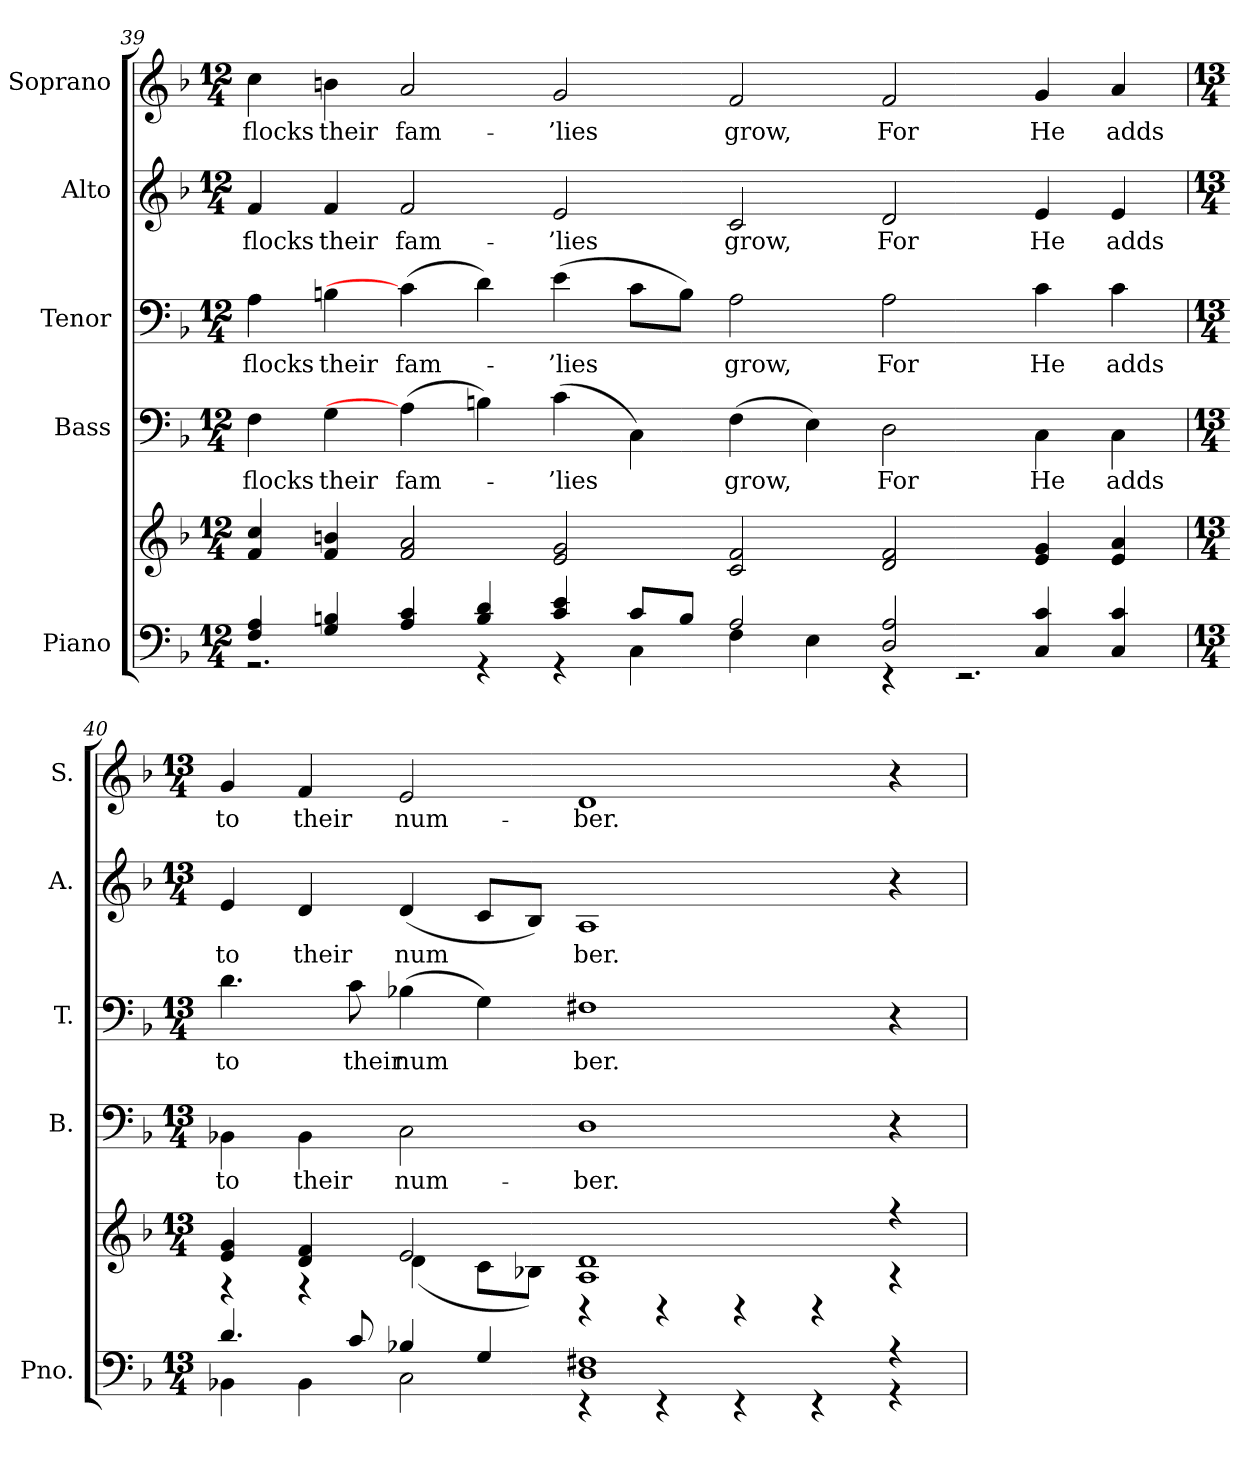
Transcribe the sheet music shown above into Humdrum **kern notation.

**kern	**kern	**kern	**text	**kern	**text	**kern	**text	**kern	**text
*part5	*part5	*part4	*part4	*part3	*part3	*part2	*part2	*part1	*part1
*staff6	*staff5	*staff4	*staff4	*staff3	*staff3	*staff2	*staff2	*staff1	*staff1
*I"Piano	*	*I"Bass	*	*I"Tenor	*	*I"Alto	*	*I"Soprano	*
*I'Pno.	*	*I'B.	*	*I'T.	*	*I'A.	*	*I'S.	*
!!LO:PB:g=z
*clefF4	*clefG2	*clefF4	*	*clefF4	*	*clefG2	*	*clefG2	*
*k[b-]	*k[b-]	*k[b-]	*	*k[b-]	*	*k[b-]	*	*k[b-]	*
*F:	*F:	*F:	*	*F:	*	*F:	*	*F:	*
*M12/4	*M12/4	*M12/4	*	*M12/4	*	*M12/4	*	*M12/4	*
=39	=39	=39	=39	=39	=39	=39	=39	=39	=39
*^	*	*	*	*	*	*	*	*	*
!	!	!	!	!LO:LY:b:color=#000000	!	!	!	!	!	!
!	!	!	!	!	!	!LO:LY:b:color=#000000	!	!	!	!
!	!	!	!	!	!	!	!	!LO:LY:b:color=#000000	!	!
!	!	!	!	!	!	!	!	!	!	!LO:LY:b:color=#000000
4Fi/ 4Ai	2.r	4fi/ 4cci	4Fi\	flocks	4Ai\	flocks	4fi/	flocks	4cci\	flocks
!	!	!	!	!LO:LY:b:color=#000000	!	!	!	!	!	!
!	!	!	!	!	!	!LO:LY:b:color=#000000	!	!	!	!
!	!	!	!	!	!	!	!	!LO:LY:b:color=#000000	!	!
!	!	!	!	!	!	!	!	!	!	!LO:LY:b:color=#000000
4Gi/ 4Bni	.	4fi/ 4bni	4Gi\	their	4Bni\	their	4fi/	their	4bni\	their
!	!	!	!	!LO:LY:b:color=#000000	!	!	!	!	!	!
!	!	!	!	!	!	!LO:LY:b:color=#000000	!	!	!	!
!	!	!	!	!	!	!	!	!LO:LY:b:color=#000000	!	!
!	!	!	!	!	!	!	!	!	!	!LO:LY:b:color=#000000
4Ai/ 4ci	.	2fi/ 2ai	(4Ai\]	fam-	(4ci\]	fam-	2fi/	fam-	2ai/	fam-
4Bi/ 4di	4r	.	4Bni\)	.	4di\)	.	.	.	.	.
!	!	!	!	!LO:LY:b:color=#000000	!	!	!	!	!	!
!	!	!	!	!	!	!LO:LY:b:color=#000000	!	!	!	!
!	!	!	!	!	!	!	!	!LO:LY:b:color=#000000	!	!
!	!	!	!	!	!	!	!	!	!	!LO:LY:b:color=#000000
4ci/ 4ei	4r	2ei/ 2gi	(4ci\	-’lies	(4ei\	-’lies	2ei/	-’lies	2gi/	-’lies
8ci/L	4Ci\	.	4Ci\)	.	8ci\L	.	.	.	.	.
8Bi/J	.	.	.	.	8Bi\J)	.	.	.	.	.
!	!	!	!	!LO:LY:b:color=#000000	!	!	!	!	!	!
!	!	!	!	!	!	!LO:LY:b:color=#000000	!	!	!	!
!	!	!	!	!	!	!	!	!LO:LY:b:color=#000000	!	!
!	!	!	!	!	!	!	!	!	!	!LO:LY:b:color=#000000
2Ai/	4Fi\	2ci/ 2fi	(4Fi\	grow,	2Ai\	grow,	2ci/	grow,	2fi/	grow,
.	4Ei\	.	4Ei\)	.	.	.	.	.	.	.
!	!	!	!	!LO:LY:b:color=#000000	!	!	!	!	!	!
!	!	!	!	!	!	!LO:LY:b:color=#000000	!	!	!	!
!	!	!	!	!	!	!	!	!LO:LY:b:color=#000000	!	!
!	!	!	!	!	!	!	!	!	!	!LO:LY:b:color=#000000
2Di/ 2Ai	4r	2di/ 2fi	2Di\	For	2Ai\	For	2di/	For	2fi/	For
.	2.r	.	.	.	.	.	.	.	.	.
!	!	!	!	!LO:LY:b:color=#000000	!	!	!	!	!	!
!	!	!	!	!	!	!LO:LY:b:color=#000000	!	!	!	!
!	!	!	!	!	!	!	!	!LO:LY:b:color=#000000	!	!
!	!	!	!	!	!	!	!	!	!	!LO:LY:b:color=#000000
4Ci/ 4ci	.	4ei/ 4gi	4Ci\	He	4ci\	He	4ei/	He	4gi/	He
!	!	!	!	!LO:LY:b:color=#000000	!	!	!	!	!	!
!	!	!	!	!	!	!LO:LY:b:color=#000000	!	!	!	!
!	!	!	!	!	!	!	!	!LO:LY:b:color=#000000	!	!
!	!	!	!	!	!	!	!	!	!	!LO:LY:b:color=#000000
4Ci/ 4ci	.	4ei/ 4ai	4Ci\	adds	4ci\	adds	4ei/	adds	4ai/	adds
!!LO:PB:g=z
=40	=40	=40	=40	=40	=40	=40	=40	=40	=40	=40
*M13/4	*	*M13/4	*M13/4	*	*M13/4	*	*M13/4	*	*M13/4	*
*	*	*^	*	*	*	*	*	*	*	*
!	!	!	!	!	!LO:LY:b:color=#000000	!	!	!	!	!	!
!	!	!	!	!	!	!	!LO:LY:b:color=#000000	!	!	!	!
!	!	!	!	!	!	!	!	!	!LO:LY:b:color=#000000	!	!
!	!	!	!	!	!	!	!	!	!	!	!LO:LY:b:color=#000000
4.di/	4BB-Xi\	4ei/ 4gi	4r	4BB-Xi\	to	4.di\	to	4ei/	to	4gi/	to
!	!	!	!	!	!LO:LY:b:color=#000000	!	!	!	!	!	!
!	!	!	!	!	!	!	!	!	!LO:LY:b:color=#000000	!	!
!	!	!	!	!	!	!	!	!	!	!	!LO:LY:b:color=#000000
.	4BB-i\	4di/ 4fi	4r	4BB-i\	their	.	.	4di/	their	4fi/	their
!	!	!	!	!	!	!	!LO:LY:b:color=#000000	!	!	!	!
8ci/	.	.	.	.	.	8ci\	their	.	.	.	.
!	!	!	!	!	!LO:LY:b:color=#000000	!	!	!	!	!	!
!	!	!	!	!	!	!	!LO:LY:b:color=#000000	!	!	!	!
!	!	!	!	!	!	!	!	!	!LO:LY:b:color=#000000	!	!
!	!	!	!	!	!	!	!	!	!	!	!LO:LY:b:color=#000000
4B-Xi/	2Ci\	2ei/	(4di\	2Ci\	num-	(4B-Xi\	num	(4di/	num	2ei/	num-
4Gi/	.	.	8ci\L	.	.	4Gi\)	.	8ci/L	.	.	.
.	.	.	8B-Xi\J)	.	.	.	.	8B-i/J)	.	.	.
!	!	!	!	!	!LO:LY:b:color=#000000	!	!	!	!	!	!
!	!	!	!	!	!	!	!LO:LY:b:color=#000000	!	!	!	!
!	!	!	!	!	!	!	!	!	!LO:LY:b:color=#000000	!	!
!	!	!	!	!	!	!	!	!	!	!	!LO:LY:b:color=#000000
1Di 1F#Xi	4r	1Ai 1di	4r	1Di	-ber.	1F#Xi	ber.	1Ai	ber.	1di	-ber.
.	4r	.	4r	.	.	.	.	.	.	.	.
.	4r	.	4r	.	.	.	.	.	.	.	.
.	4r	.	4r	.	.	.	.	.	.	.	.
4r	4r	4r	4r	4r	.	4r	.	4r	.	4r	.
*v	*v	*	*	*	*	*	*	*	*	*	*
*	*v	*v	*	*	*	*	*	*	*	*
=	=	=	=	=	=	=	=	=	=
*-	*-	*-	*-	*-	*-	*-	*-	*-	*-
